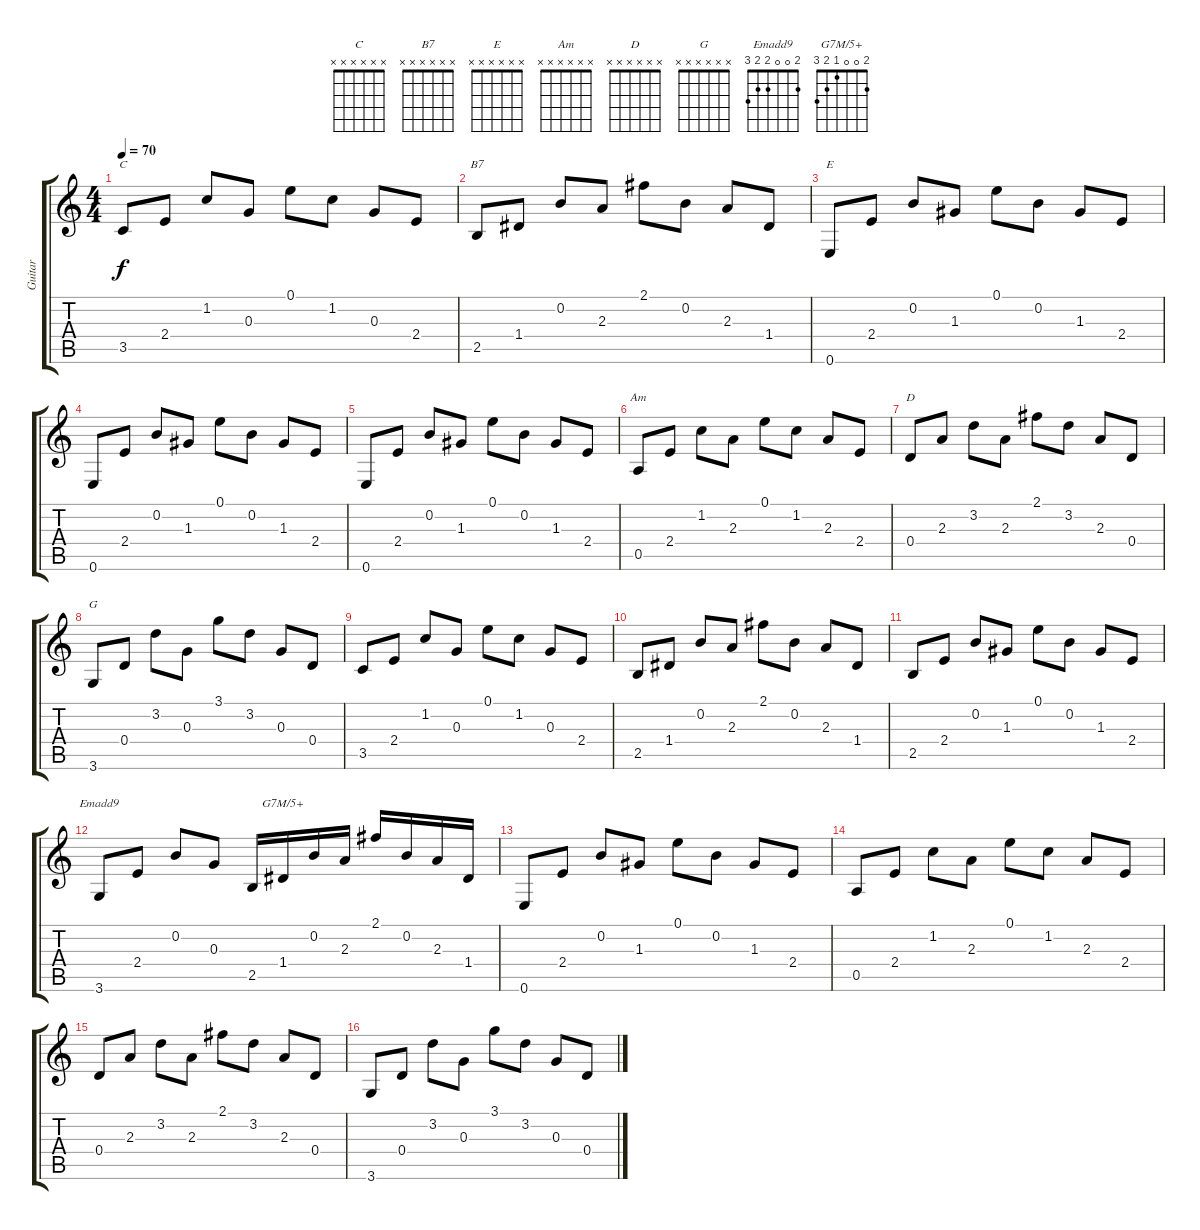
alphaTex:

\track ("Guitar" "Guitar") {instrument acousticguitarnylon}
\staff {score tabs}
\tuning (E4 B3 G3 D3 A2 E2) {hide}
\chord ("C" x x x x x x) {firstfret 0}
\chord ("B7" x x x x x x) {firstfret 0}
\chord ("E" x x x x x x) {firstfret 0}
\chord ("Am" x x x x x x) {firstfret 0}
\chord ("D" x x x x x x) {firstfret 0}
\chord ("G" x x x x x x) {firstfret 0}
\chord ("Emadd9" 2 0 0 2 2 3)
\chord ("G7M/5+" 2 0 0 1 2 3)
\ts (4 4)
\tempo 70
\clef g2
\ks c
3.5.8{ch "C" dy f} 2.4.8 1.2.8 0.3.8 0.1.8 1.2.8 0.3.8 2.4.8 |
2.5.8{ch "B7"} 1.4.8 0.2.8 2.3.8 2.1.8 0.2.8 2.3.8 1.4.8 |
0.6.8{ch "E"} 2.4.8 0.2.8 1.3.8 0.1.8 0.2.8 1.3.8 2.4.8 |
0.6.8 2.4.8 0.2.8 1.3.8 0.1.8 0.2.8 1.3.8 2.4.8 |
0.6.8 2.4.8 0.2.8 1.3.8 0.1.8 0.2.8 1.3.8 2.4.8 |
0.5.8{ch "Am"} 2.4.8 1.2.8 2.3.8 0.1.8 1.2.8 2.3.8 2.4.8 |
0.4.8{ch "D"} 2.3.8 3.2.8 2.3.8 2.1.8 3.2.8 2.3.8 0.4.8 |
3.6.8{ch "G"} 0.4.8 3.2.8 0.3.8 3.1.8 3.2.8 0.3.8 0.4.8 |
3.5.8 2.4.8 1.2.8 0.3.8 0.1.8 1.2.8 0.3.8 2.4.8 |
2.5.8 1.4.8 0.2.8 2.3.8 2.1.8 0.2.8 2.3.8 1.4.8 |
2.5.8 2.4.8 0.2.8 1.3.8 0.1.8 0.2.8 1.3.8 2.4.8 |
3.6.8{ch "Emadd9"} 2.4.8 0.2.8 0.3.8 2.5.16 1.4.16{ch "G7M/5+"} 0.2.16 2.3.16 2.1.16 0.2.16 2.3.16 1.4.16 |
0.6.8 2.4.8 0.2.8 1.3.8 0.1.8 0.2.8 1.3.8 2.4.8 |
0.5.8 2.4.8 1.2.8 2.3.8 0.1.8 1.2.8 2.3.8 2.4.8 |
0.4.8 2.3.8 3.2.8 2.3.8 2.1.8 3.2.8 2.3.8 0.4.8 |
3.6.8 0.4.8 3.2.8 0.3.8 3.1.8 3.2.8 0.3.8 0.4.8
